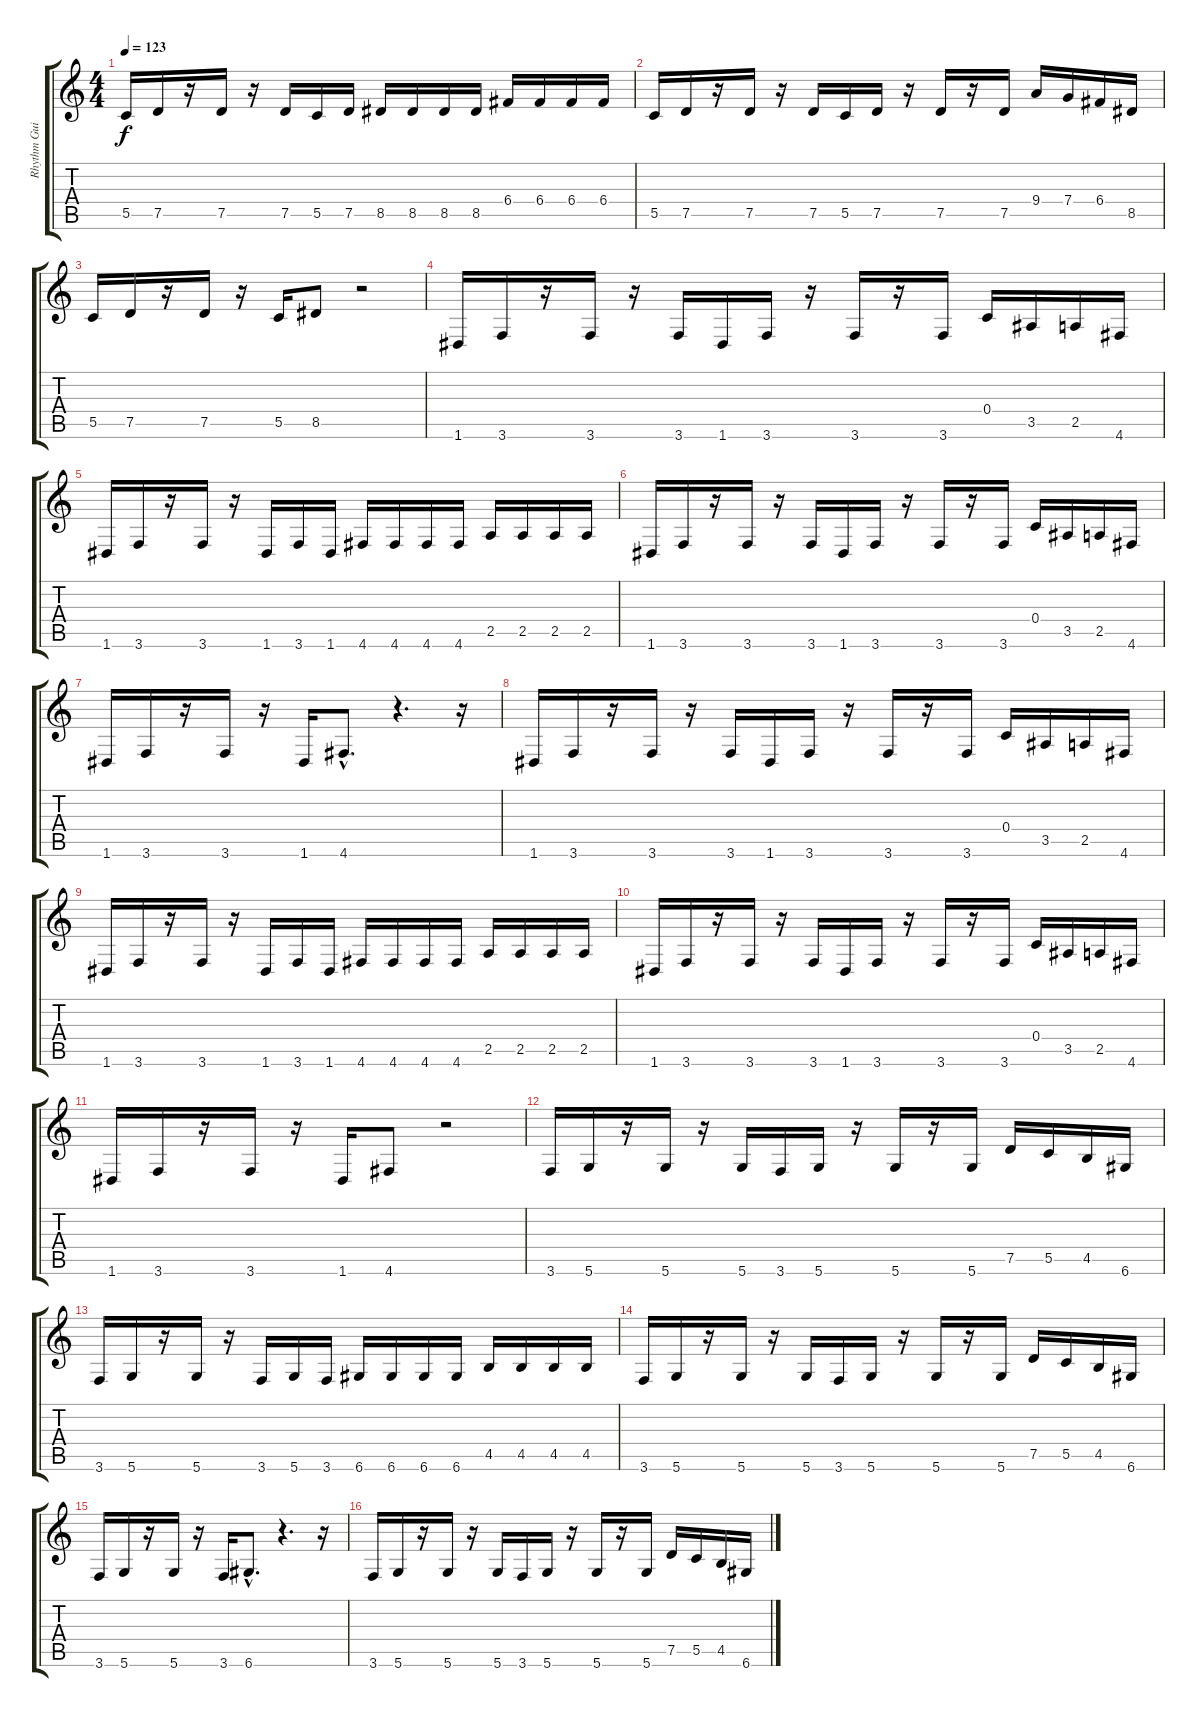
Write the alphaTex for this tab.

\track ("Rhythm Guitar" "Rhythm Gui") {instrument distortionguitar}
\staff {score tabs}
\tuning (D4 A3 F3 C3 G2 D2) {hide}
\ts (4 4)
\tempo 123
\clef g2
\ks c
5.5.16{dy f} 7.5.16 r.16 7.5.16 r.16 7.5.16 5.5.16 7.5.16 8.5.16 8.5.16 8.5.16 8.5.16 6.4.16 6.4.16 6.4.16 6.4.16 |
5.5.16 7.5.16 r.16 7.5.16 r.16 7.5.16 5.5.16 7.5.16 r.16 7.5.16 r.16 7.5.16 9.4.16 7.4.16 6.4.16 8.5.16 |
5.5.16 7.5.16 r.16 7.5.16 r.16 5.5.16 8.5.8 r.2 |
1.6.16 3.6.16 r.16 3.6.16 r.16 3.6.16 1.6.16 3.6.16 r.16 3.6.16 r.16 3.6.16 0.4.16 3.5.16 2.5.16 4.6.16 |
1.6.16 3.6.16 r.16 3.6.16 r.16 1.6.16 3.6.16 1.6.16 4.6.16 4.6.16 4.6.16 4.6.16 2.5.16 2.5.16 2.5.16 2.5.16 |
1.6.16 3.6.16 r.16 3.6.16 r.16 3.6.16 1.6.16 3.6.16 r.16 3.6.16 r.16 3.6.16 0.4.16 3.5.16 2.5.16 4.6.16 |
1.6.16 3.6.16 r.16 3.6.16 r.16 1.6.16 4.6{hac}.8{d} r.4{d} r.16 |
1.6.16 3.6.16 r.16 3.6.16 r.16 3.6.16 1.6.16 3.6.16 r.16 3.6.16 r.16 3.6.16 0.4.16 3.5.16 2.5.16 4.6.16 |
1.6.16 3.6.16 r.16 3.6.16 r.16 1.6.16 3.6.16 1.6.16 4.6.16 4.6.16 4.6.16 4.6.16 2.5.16 2.5.16 2.5.16 2.5.16 |
1.6.16 3.6.16 r.16 3.6.16 r.16 3.6.16 1.6.16 3.6.16 r.16 3.6.16 r.16 3.6.16 0.4.16 3.5.16 2.5.16 4.6.16 |
1.6.16 3.6.16 r.16 3.6.16 r.16 1.6.16 4.6.8 r.2 |
3.6.16 5.6.16 r.16 5.6.16 r.16 5.6.16 3.6.16 5.6.16 r.16 5.6.16 r.16 5.6.16 7.5.16 5.5.16 4.5.16 6.6.16 |
3.6.16 5.6.16 r.16 5.6.16 r.16 3.6.16 5.6.16 3.6.16 6.6.16 6.6.16 6.6.16 6.6.16 4.5.16 4.5.16 4.5.16 4.5.16 |
3.6.16 5.6.16 r.16 5.6.16 r.16 5.6.16 3.6.16 5.6.16 r.16 5.6.16 r.16 5.6.16 7.5.16 5.5.16 4.5.16 6.6.16 |
3.6.16 5.6.16 r.16 5.6.16 r.16 3.6.16 6.6{hac}.8{d} r.4{d} r.16 |
3.6.16 5.6.16 r.16 5.6.16 r.16 5.6.16 3.6.16 5.6.16 r.16 5.6.16 r.16 5.6.16 7.5.16 5.5.16 4.5.16 6.6.16
